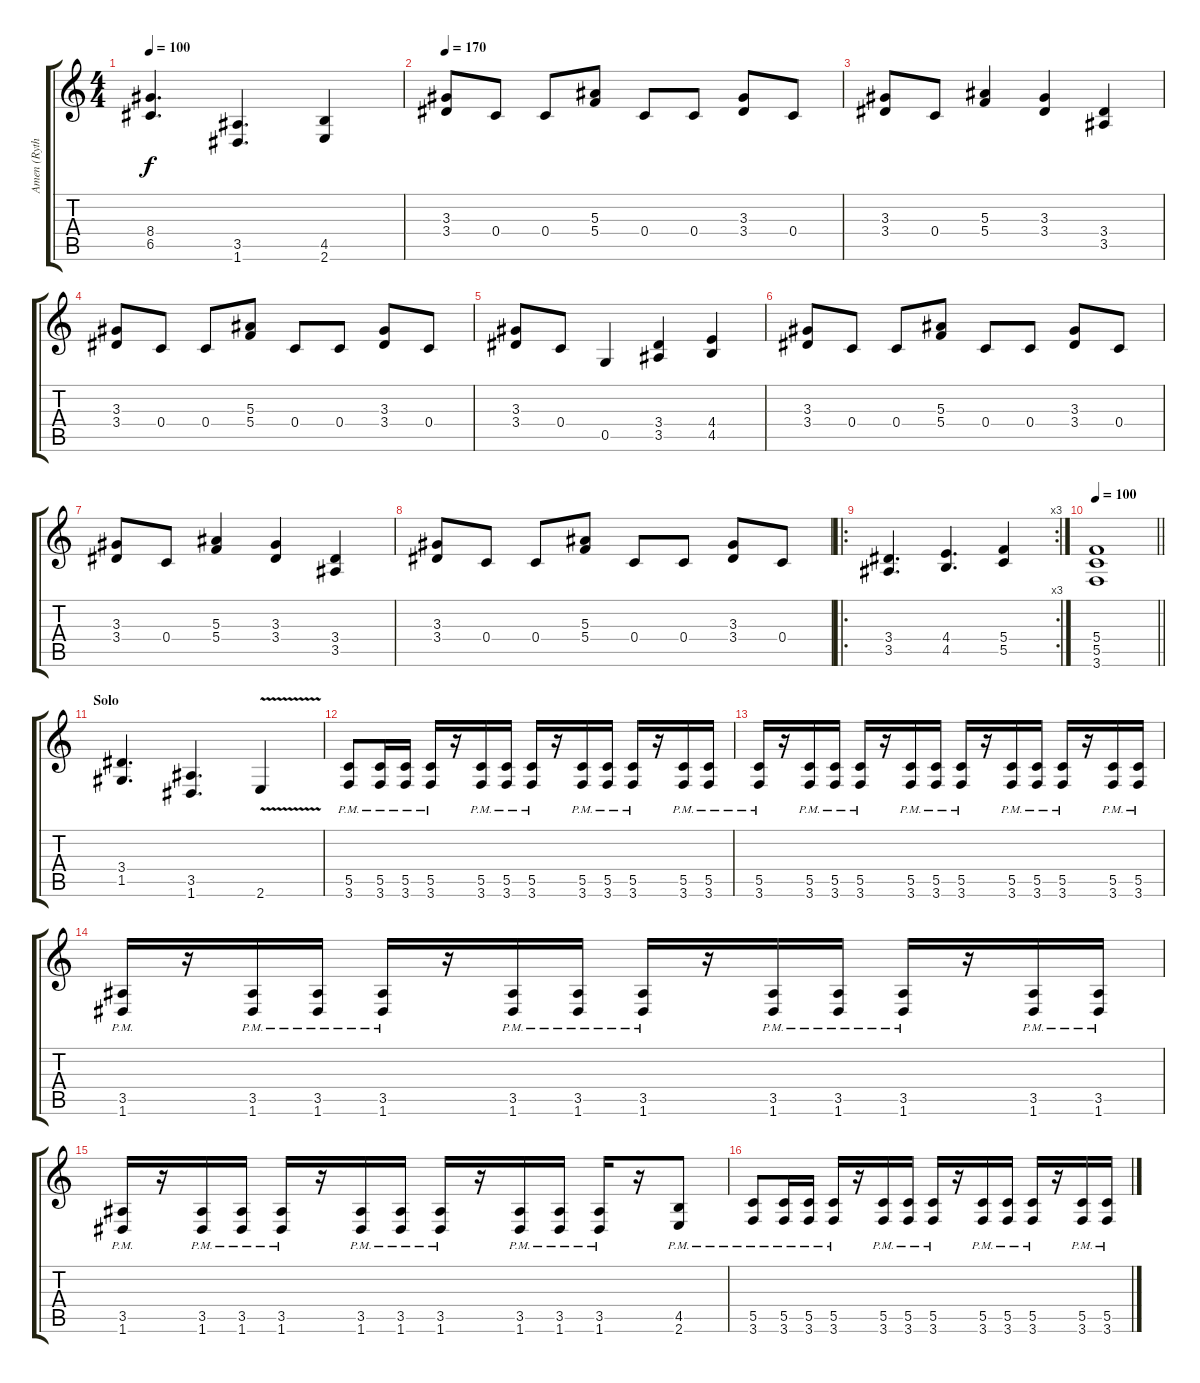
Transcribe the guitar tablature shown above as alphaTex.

\track ("Amen (Rythm)" "Amen (Ryth") {instrument distortionguitar}
\staff {score tabs}
\tuning (D4 A3 F3 C3 G2 D2) {hide}
\ts (4 4)
\tempo 100
\clef g2
\ks c
(8.4 6.5).4{d dy f} (3.5 1.6).4{d} (4.5 2.6).4 |
\tempo 200
\tempo 170
(3.3 3.4).8 0.4.8 0.4.8 (5.3 5.4).8 0.4.8 0.4.8 (3.3 3.4).8 0.4.8 |
(3.3 3.4).8 0.4.8 (5.3 5.4).4 (3.3 3.4).4 (3.4 3.5).4 |
(3.3 3.4).8 0.4.8 0.4.8 (5.3 5.4).8 0.4.8 0.4.8 (3.3 3.4).8 0.4.8 |
(3.3 3.4).8 0.4.8 0.5.4 (3.4 3.5).4 (4.4 4.5).4 |
(3.3 3.4).8 0.4.8 0.4.8 (5.3 5.4).8 0.4.8 0.4.8 (3.3 3.4).8 0.4.8 |
(3.3 3.4).8 0.4.8 (5.3 5.4).4 (3.3 3.4).4 (3.4 3.5).4 |
(3.3 3.4).8 0.4.8 0.4.8 (5.3 5.4).8 0.4.8 0.4.8 (3.3 3.4).8 0.4.8 |
\ro
\rc 3
(3.4 3.5).4{d} (4.4 4.5).4{d} (5.4 5.5).4 |
\tempo 100
\barLineRight lightlight
(5.4 5.5 3.6).1 |
\section ("" "Solo")
(3.4 1.5).4{d} (3.5 1.6).4{d} 2.6{v}.4 |
(5.5{pm} 3.6{pm}).8 (5.5{pm} 3.6{pm}).16 (5.5{pm} 3.6{pm}).16 (5.5{pm} 3.6{pm}).16 r.16 (5.5{pm} 3.6{pm}).16 (5.5{pm} 3.6{pm}).16 (5.5{pm} 3.6{pm}).16 r.16 (5.5{pm} 3.6{pm}).16 (5.5{pm} 3.6{pm}).16 (5.5{pm} 3.6{pm}).16 r.16 (5.5{pm} 3.6{pm}).16 (5.5{pm} 3.6{pm}).16 |
(5.5{pm} 3.6{pm}).16 r.16 (5.5{pm} 3.6{pm}).16 (5.5{pm} 3.6{pm}).16 (5.5{pm} 3.6{pm}).16 r.16 (5.5{pm} 3.6{pm}).16 (5.5{pm} 3.6{pm}).16 (5.5{pm} 3.6{pm}).16 r.16 (5.5{pm} 3.6{pm}).16 (5.5{pm} 3.6{pm}).16 (5.5{pm} 3.6{pm}).16 r.16 (5.5{pm} 3.6{pm}).16 (5.5{pm} 3.6{pm}).16 |
(3.5{pm} 1.6{pm}).16 r.16 (3.5{pm} 1.6{pm}).16 (3.5{pm} 1.6{pm}).16 (3.5{pm} 1.6{pm}).16 r.16 (3.5{pm} 1.6{pm}).16 (3.5{pm} 1.6{pm}).16 (3.5{pm} 1.6{pm}).16 r.16 (3.5{pm} 1.6{pm}).16 (3.5{pm} 1.6{pm}).16 (3.5{pm} 1.6{pm}).16 r.16 (3.5{pm} 1.6{pm}).16 (3.5{pm} 1.6{pm}).16 |
(3.5{pm} 1.6{pm}).16 r.16 (3.5{pm} 1.6{pm}).16 (3.5{pm} 1.6{pm}).16 (3.5{pm} 1.6{pm}).16 r.16 (3.5{pm} 1.6{pm}).16 (3.5{pm} 1.6{pm}).16 (3.5{pm} 1.6{pm}).16 r.16 (3.5{pm} 1.6{pm}).16 (3.5{pm} 1.6{pm}).16 (3.5{pm} 1.6{pm}).16 r.16 (4.5{pm} 2.6{pm}).8 |
(5.5{pm} 3.6{pm}).8 (5.5{pm} 3.6{pm}).16 (5.5{pm} 3.6{pm}).16 (5.5{pm} 3.6{pm}).16 r.16 (5.5{pm} 3.6{pm}).16 (5.5{pm} 3.6{pm}).16 (5.5{pm} 3.6{pm}).16 r.16 (5.5{pm} 3.6{pm}).16 (5.5{pm} 3.6{pm}).16 (5.5{pm} 3.6{pm}).16 r.16 (5.5{pm} 3.6{pm}).16 (5.5{pm} 3.6{pm}).16
